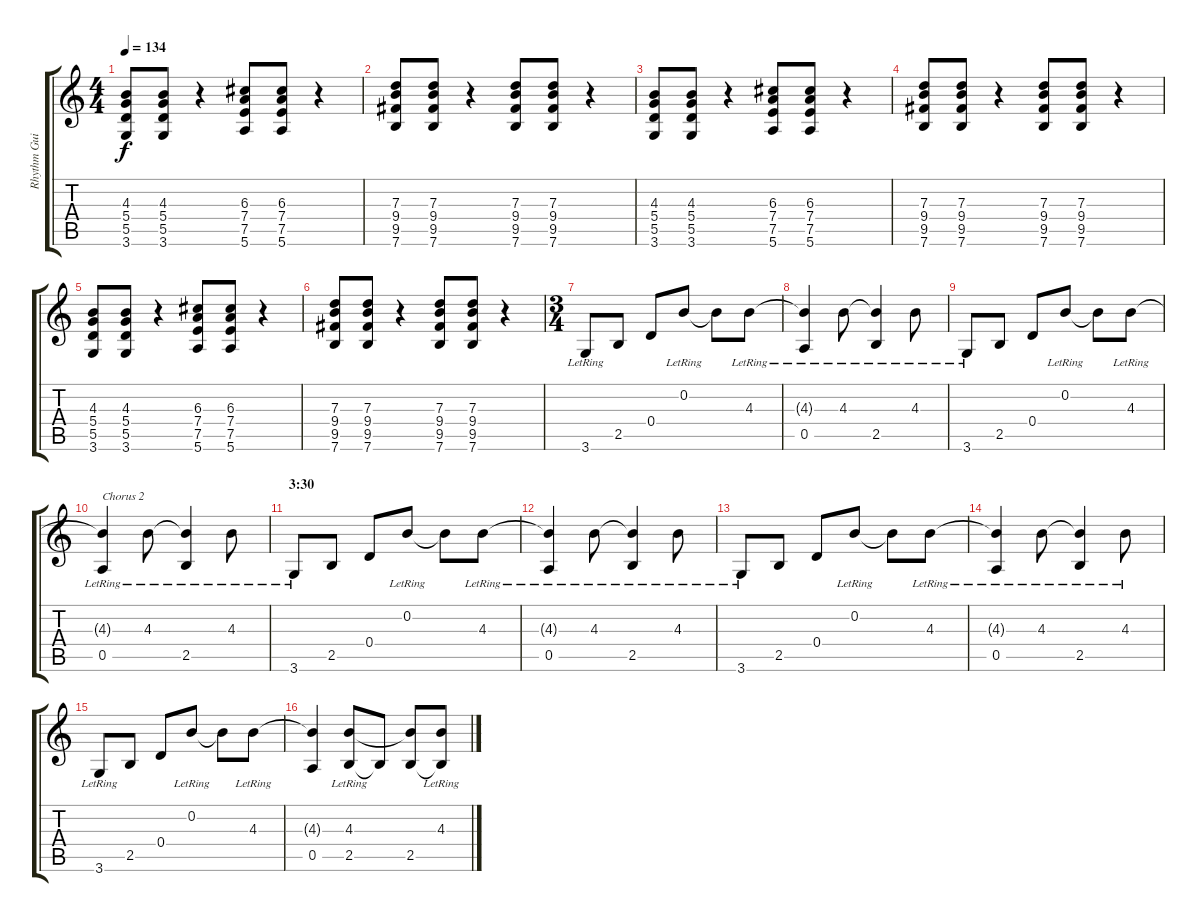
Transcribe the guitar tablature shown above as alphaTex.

\track ("Rhythm Guitar 2" "Rhythm Gui") {instrument overdrivenguitar}
\staff {score tabs}
\tuning (E4 B3 G3 D3 A2 E2) {hide}
\ts (4 4)
\tempo 134
\clef g2
\ks c
(4.3 5.4 5.5 3.6).8{dy f} (4.3 5.4 5.5 3.6).8 r.4 (6.3 7.4 7.5 5.6).8 (6.3 7.4 7.5 5.6).8 r.4 |
(7.3 9.4 9.5 7.6).8 (7.3 9.4 9.5 7.6).8 r.4 (7.3 9.4 9.5 7.6).8 (7.3 9.4 9.5 7.6).8 r.4 |
(4.3 5.4 5.5 3.6).8 (4.3 5.4 5.5 3.6).8 r.4 (6.3 7.4 7.5 5.6).8 (6.3 7.4 7.5 5.6).8 r.4 |
(7.3 9.4 9.5 7.6).8 (7.3 9.4 9.5 7.6).8 r.4 (7.3 9.4 9.5 7.6).8 (7.3 9.4 9.5 7.6).8 r.4 |
(4.3 5.4 5.5 3.6).8 (4.3 5.4 5.5 3.6).8 r.4 (6.3 7.4 7.5 5.6).8 (6.3 7.4 7.5 5.6).8 r.4 |
(7.3 9.4 9.5 7.6).8 (7.3 9.4 9.5 7.6).8 r.4 (7.3 9.4 9.5 7.6).8 (7.3 9.4 9.5 7.6).8 r.4 |
\ts (3 4)
3.6{lr}.8 2.5.8 0.4.8 0.2{lr}.8 0.2{t}.8 4.3{lr}.8 |
(4.3{t} 0.5{lr}).4 4.3{lr}.8 (4.3{t} 2.5{lr}).4 4.3{lr}.8 |
3.6{lr}.8 2.5.8 0.4.8 0.2{lr}.8 0.2{t}.8 4.3{lr}.8 |
(4.3{t} 0.5{lr}).4{txt "Chorus 2"} 4.3{lr}.8 (4.3{t} 2.5{lr}).4 4.3{lr}.8 |
\section ("" "3:30")
3.6{lr}.8 2.5.8 0.4.8 0.2{lr}.8 0.2{t}.8 4.3{lr}.8 |
(4.3{t} 0.5{lr}).4 4.3{lr}.8 (4.3{t} 2.5{lr}).4 4.3{lr}.8 |
3.6{lr}.8 2.5.8 0.4.8 0.2{lr}.8 0.2{t}.8 4.3{lr}.8 |
(4.3{t} 0.5{lr}).4 4.3{lr}.8 (4.3{t} 2.5{lr}).4 4.3{lr}.8 |
3.6{lr}.8 2.5.8 0.4.8 0.2{lr}.8 0.2{t}.8 4.3{lr}.8 |
(4.3{t} 0.5).4 (4.3{lr} 2.5).8 2.5{t}.8 (4.3{t} 2.5).8 (4.3{lr} 2.5{t}).8
